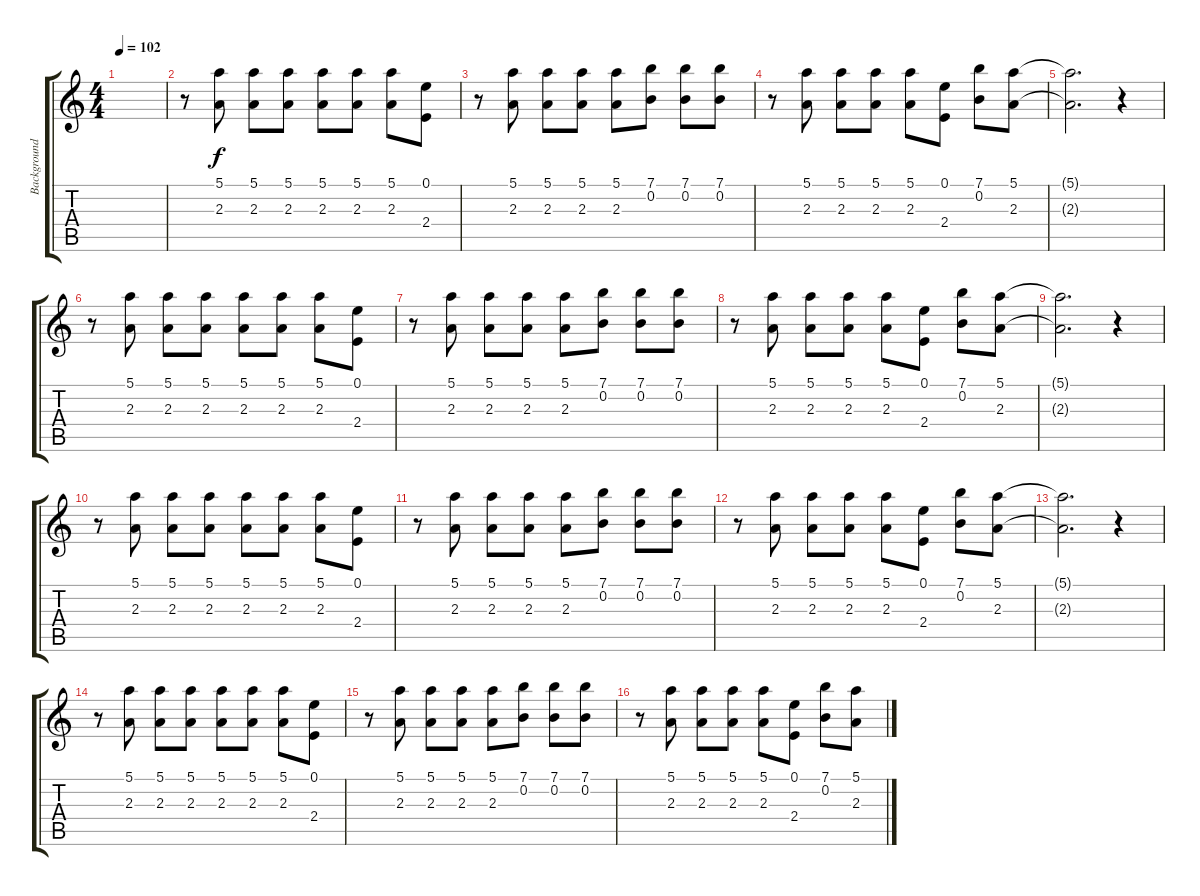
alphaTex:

\track ("Background Voice" "Background") {instrument acousticbass}
\staff {score tabs}
\tuning (E4 B3 G3 D3 A2 E2) {hide}
\ts (4 4)
\tempo 102
\clef g2
\ks c
|
r.8 (5.1 2.3).8 (5.1 2.3).8 (5.1 2.3).8 (5.1 2.3).8 (5.1 2.3).8 (5.1 2.3).8 (0.1 2.4).8 |
r.8 (5.1 2.3).8 (5.1 2.3).8 (5.1 2.3).8 (5.1 2.3).8 (7.1 0.2).8 (7.1 0.2).8 (7.1 0.2).8 |
r.8 (5.1 2.3).8 (5.1 2.3).8 (5.1 2.3).8 (5.1 2.3).8 (0.1 2.4).8 (7.1 0.2).8 (5.1 2.3).8 |
(5.1{t} 2.3{t}).2{d} r.4 |
r.8 (5.1 2.3).8 (5.1 2.3).8 (5.1 2.3).8 (5.1 2.3).8 (5.1 2.3).8 (5.1 2.3).8 (0.1 2.4).8 |
r.8 (5.1 2.3).8 (5.1 2.3).8 (5.1 2.3).8 (5.1 2.3).8 (7.1 0.2).8 (7.1 0.2).8 (7.1 0.2).8 |
r.8 (5.1 2.3).8 (5.1 2.3).8 (5.1 2.3).8 (5.1 2.3).8 (0.1 2.4).8 (7.1 0.2).8 (5.1 2.3).8 |
(5.1{t} 2.3{t}).2{d} r.4 |
r.8 (5.1 2.3).8 (5.1 2.3).8 (5.1 2.3).8 (5.1 2.3).8 (5.1 2.3).8 (5.1 2.3).8 (0.1 2.4).8 |
r.8 (5.1 2.3).8 (5.1 2.3).8 (5.1 2.3).8 (5.1 2.3).8 (7.1 0.2).8 (7.1 0.2).8 (7.1 0.2).8 |
r.8 (5.1 2.3).8 (5.1 2.3).8 (5.1 2.3).8 (5.1 2.3).8 (0.1 2.4).8 (7.1 0.2).8 (5.1 2.3).8 |
(5.1{t} 2.3{t}).2{d} r.4 |
r.8{volume 0} (5.1 2.3).8 (5.1 2.3).8 (5.1 2.3).8 (5.1 2.3).8 (5.1 2.3).8 (5.1 2.3).8 (0.1 2.4).8 |
r.8 (5.1 2.3).8 (5.1 2.3).8 (5.1 2.3).8 (5.1 2.3).8 (7.1 0.2).8 (7.1 0.2).8 (7.1 0.2).8 |
r.8 (5.1 2.3).8 (5.1 2.3).8 (5.1 2.3).8 (5.1 2.3).8 (0.1 2.4).8 (7.1 0.2).8 (5.1 2.3).8
